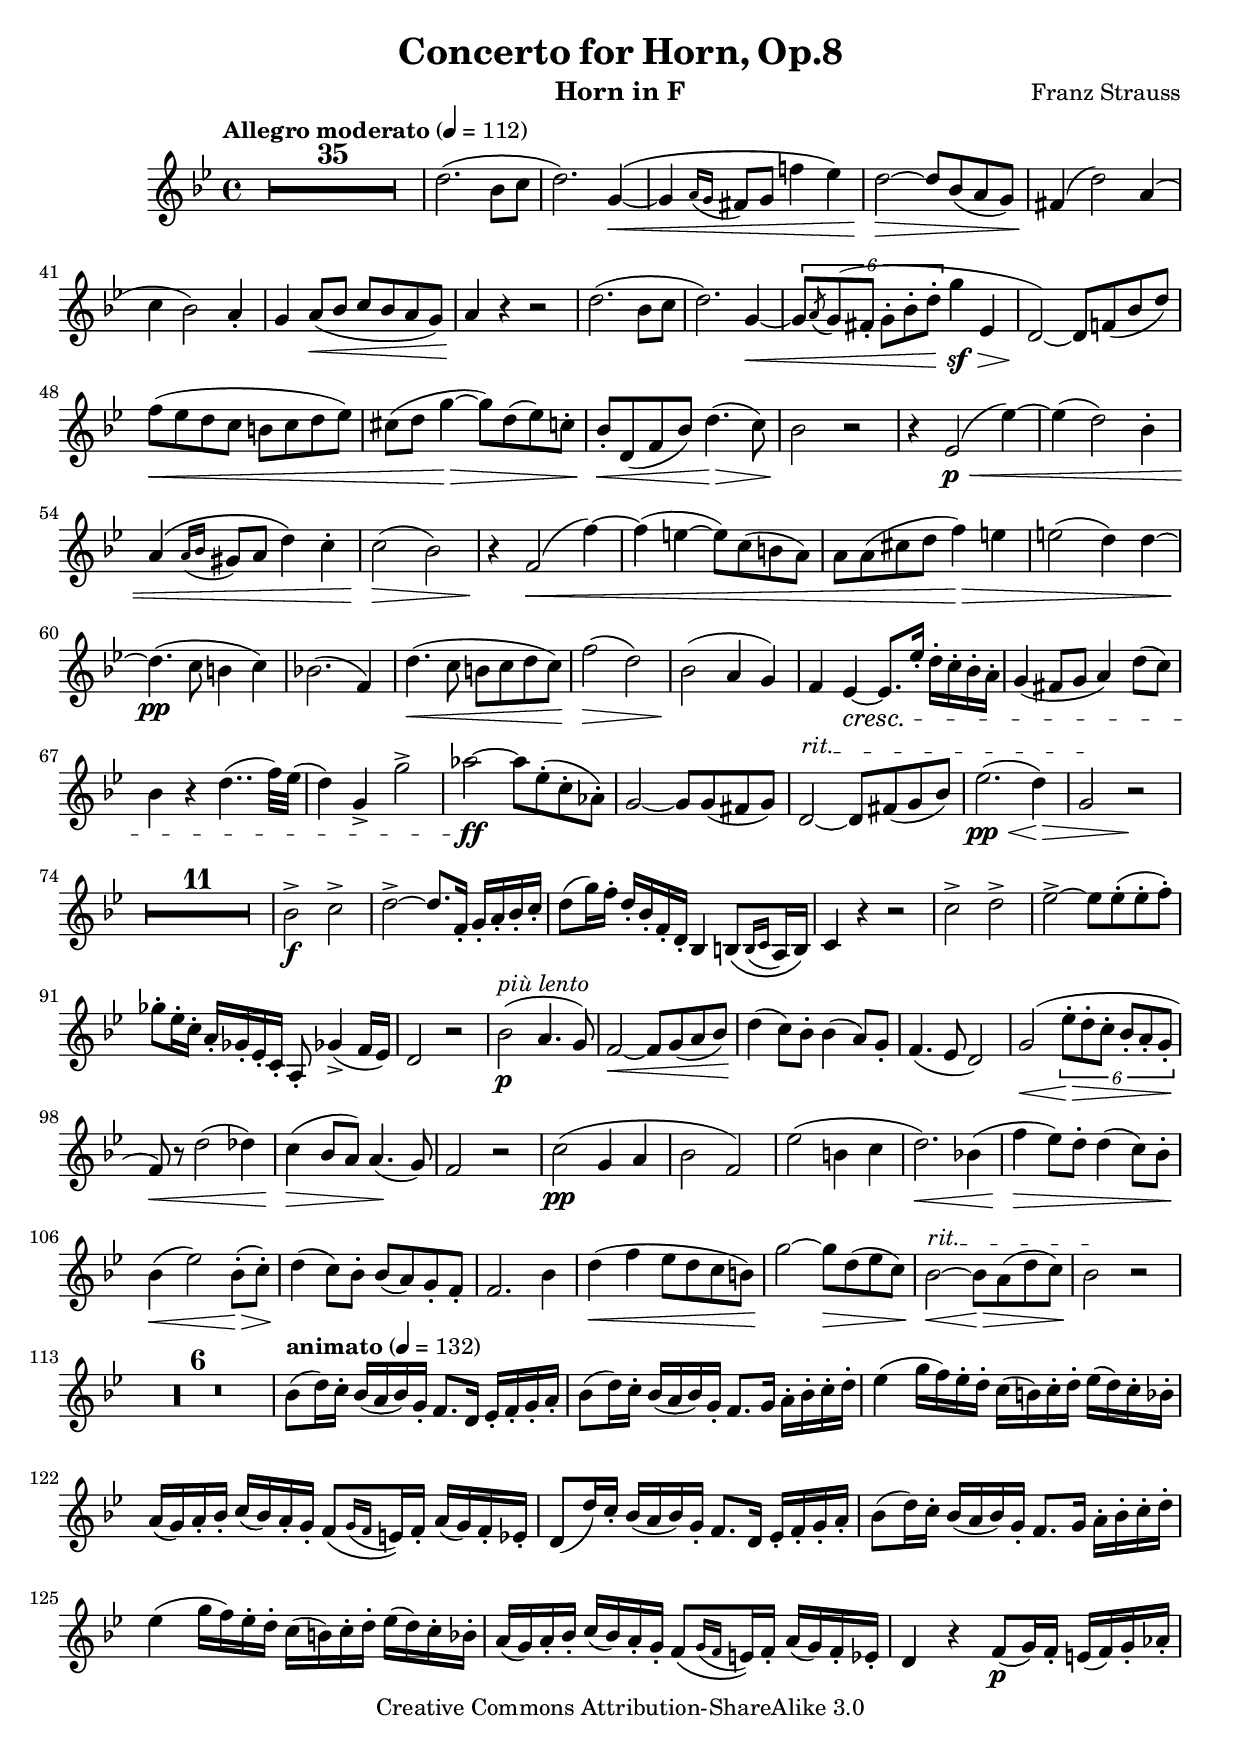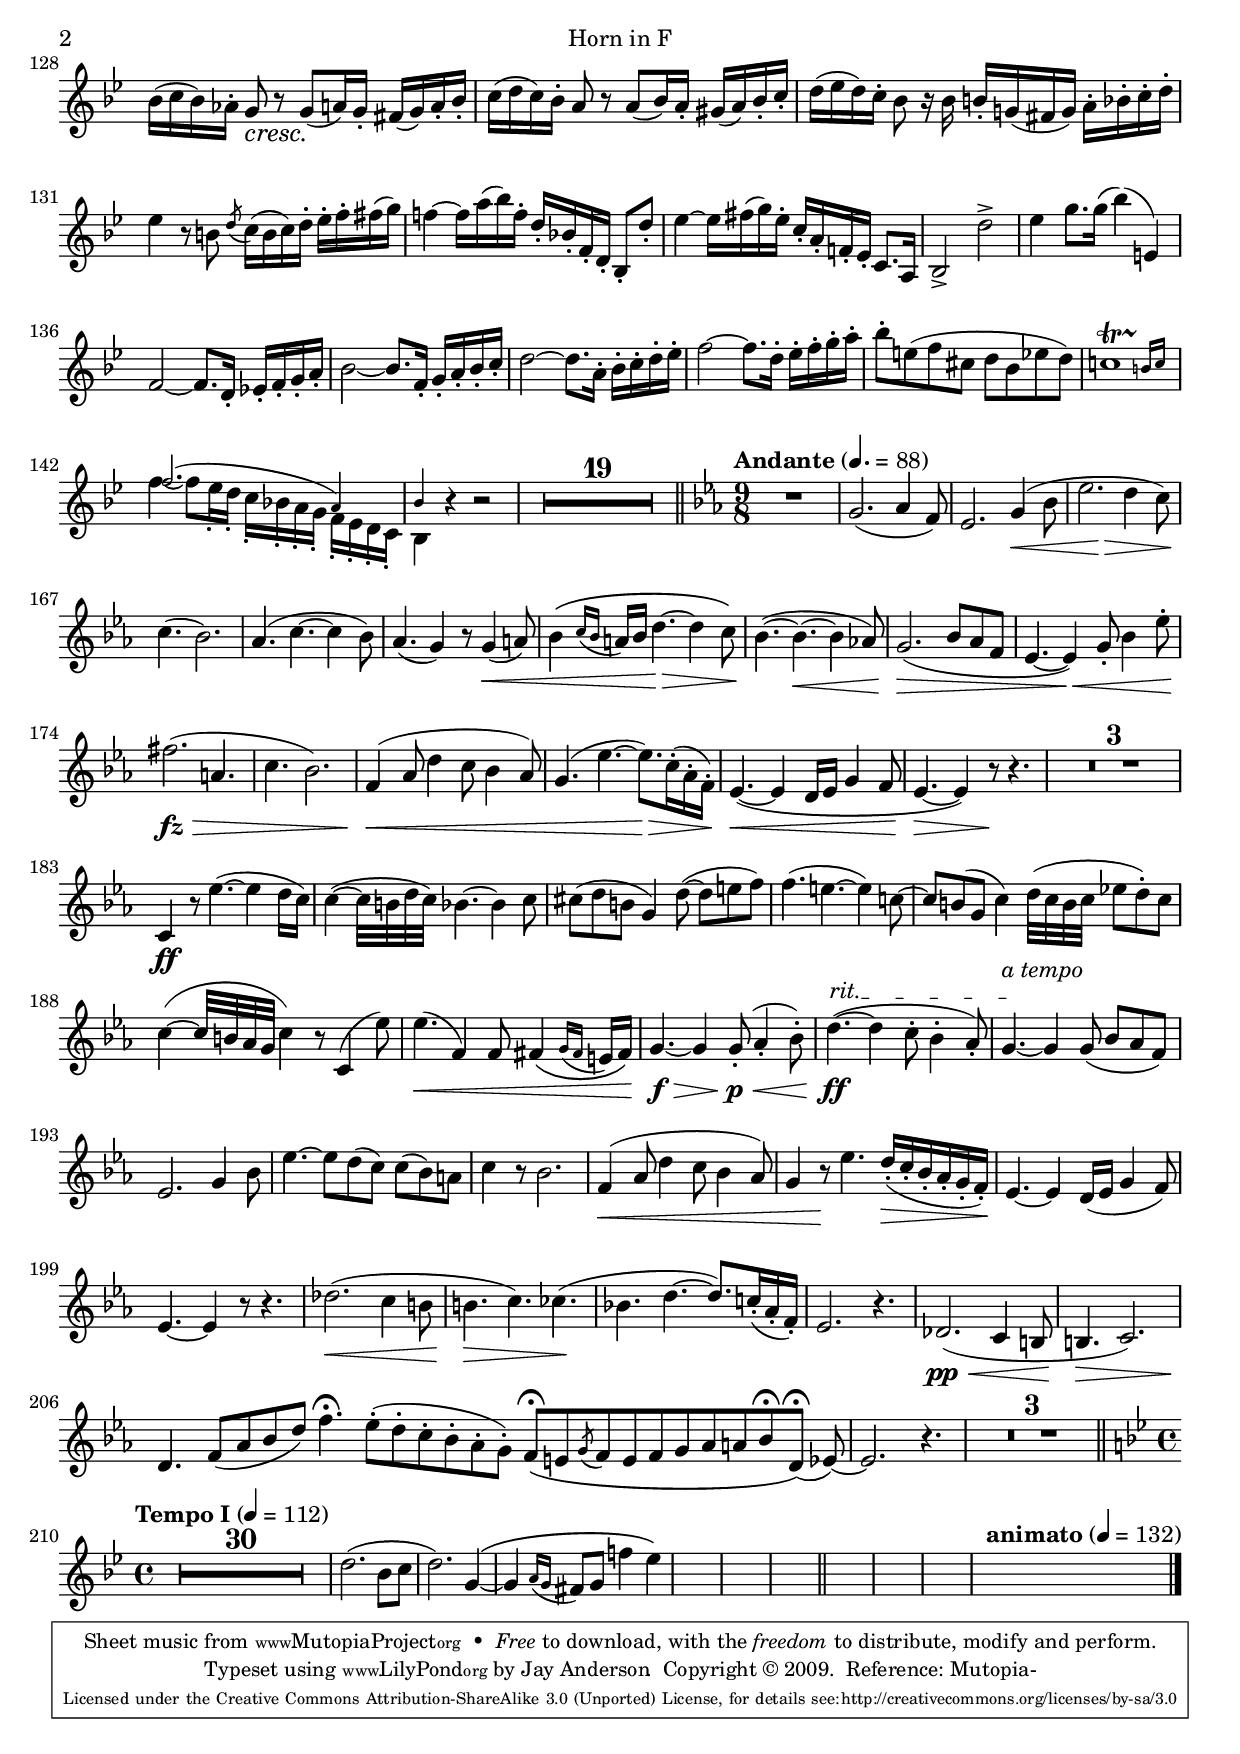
\version "2.12.2"

\version "2.12.2"

piuLento = \markup {\italic {più lento}}
animato = \markup {\italic {animato}}
aTempo = \markup {\italic {a tempo}}

cadenzaRest = {R8*27}

outlineMvtI =
{
  \time 4/4
  \tempo "Allegro moderato" 4=112
  s1*35 |

  %solo
  s1*38 |

  %piano
  s1*11 |

  %solo
  s1*8 |

  %piu lento
  s1*18 |

  %rit
  s1*2 |

  %piano
  s1*6 |

  \tempo "animato" 4=132
  s1*25 |

  %piano
  s1*19 | \bar "||"
}

outlineMvtII =
{
  \time 9/8
  \tempo "Andante" 4.=88
  s4.*3*28 |

  %rit
  s4.*3 |

  %a tempo
  s4.*3*14 |

  %cadenza
  s8*27 \bar "|" %Cadenza time
  s4.*3*4 | \bar "||"
}

outlineMvtIII =
{
  \time 4/4
  \tempo "Tempo I" 4=112
  s1*30 |

  %solo
  s1*28 |

  %piano
  s1*10 |

  %solo
  s1*5 | \bar "||"

  %c major
  s1*18 |

  %rit
  s1*2 |

  %piano
  s1*6 |

  \tempo "animato" 4=132
  s1*28 | \bar "|."
}

outline =
{
  \outlineMvtI
  \outlineMvtII
  \outlineMvtIII
}


\version "2.12.2"

\version "2.12.2"

piuLento = \markup {\italic {più lento}}
animato = \markup {\italic {animato}}
aTempo = \markup {\italic {a tempo}}

cadenzaRest = {R8*27}

outlineMvtI =
{
  \time 4/4
  \tempo "Allegro moderato" 4=112
  s1*35 |

  %solo
  s1*38 |

  %piano
  s1*11 |

  %solo
  s1*8 |

  %piu lento
  s1*18 |

  %rit
  s1*2 |

  %piano
  s1*6 |

  \tempo "animato" 4=132
  s1*25 |

  %piano
  s1*19 | \bar "||"
}

outlineMvtII =
{
  \time 9/8
  \tempo "Andante" 4.=88
  s4.*3*28 |

  %rit
  s4.*3 |

  %a tempo
  s4.*3*14 |

  %cadenza
  s8*27 \bar "|" %Cadenza time
  s4.*3*4 | \bar "||"
}

outlineMvtIII =
{
  \time 4/4
  \tempo "Tempo I" 4=112
  s1*30 |

  %solo
  s1*28 |

  %piano
  s1*10 |

  %solo
  s1*5 | \bar "||"

  %c major
  s1*18 |

  %rit
  s1*2 |

  %piano
  s1*6 |

  \tempo "animato" 4=132
  s1*28 | \bar "|."
}

outline =
{
  \outlineMvtI
  \outlineMvtII
  \outlineMvtIII
}



hornMvtI = \relative c''
{
  \key g \minor
  \transposition f
  R1*35 |
  d2.( bes8 c |
  d2.) g,4~\(\< |
  g \appoggiatura {a16[ g]} fis8 g f'4 ees\) |
  d2~\> d8 bes( a g) |
  fis4(\! d'2) a4( |
  c bes2) a4-. |
  g a8(\< bes c bes a g) |
  a4\! r r2 |
  d2.( bes8 c |
  d2.) g,4~\< |
  \times 4/6 {g8 \acciaccatura a8 g( fis-. g-. bes-. d-.} g4\sf\> ees,(
  d2~)\! d8 f( bes d) |
  f(\< ees d c b c d ees) |
  cis( d g4~\> g8) d( ees) c-. |
  bes-.\< d,( f bes) d4.(\> c8) |
  bes2\! r |
  r4 ees,2(\p\< ees'4~) |
  ees( d2) bes4-. |
  a\( \appoggiatura {a16[ bes]} gis8 a d4\) c-. |
  c2(\> bes) |
  r4\! f2(\< f'4~) |
  f( e~ e8) c( b a) |
  a a( cis d f4)\> e |
  e2( d4) d~ |
  d4.(\pp c8 b4 c) |
  bes2.( f4) |
  d'4.(\< c8 b c d c) |
  f2(\> d) |
  bes2(\! a4 g) |
  \crescTextCresc
  f4 ees~\< ees8. ees'16-. d-. c-. bes-. a-. |
  \crescHairpin
  g4( fis8 g a4) d8( c) |
  bes4 r d4..( f32) ees( |
  d4) g,-> g'2-> |
  aes2~\ff aes8 ees-.( c-. aes-.) |
  g2~ g8 g( fis g) |
  \override TextSpanner #'(bound-details left text) = "rit."
  d2~\startTextSpan d8 fis( g bes) |
  ees2.(\pp\< d4)\> |
  g,2\stopTextSpan r\! |
  R1*11 |
  bes2->\f c-> |
  d2~-> d8. f,16-. g-. a-. bes-. c-. |
  d8( g16) f-. d-. bes-. f-. d-. bes4 b8[\( \appoggiatura {b16[ c]} a16 b]\) |
  c4 r r2 |
  c'2-> d-> |
  ees~-> ees8 ees-.( ees-. f-.) |
  ges8-. ees16-. c-. a-. ges-. ees-. c-. a8-. ges'!4->( f16 ees) |
  d2 r |
  bes'2(\p^\piuLento a4. g8) |
  f2~\< f8 g( a bes) |
  d4(\! c8) bes-. bes4( a8) g-. |
  f4.( ees8 d2) |
  g2(\< \times 4/6 {ees'8-.\> d-. c-. bes-. a-. g-.} |
  f8)\< r8 d'2( des4) |
  c4(\> bes8 a) a4.(\! g8) |
  f2 r |
  c'2(\pp g4 a |
  bes2 f) |
  ees'2( b4 c |
  d2.)\< bes4( |
  f'4\> ees8) d-. d4( c8) bes-. |
  bes4(\< ees2) bes8-.(\> c-.) |
  d4(\! c8) bes-. bes( a) g-. f-. |
  f2. bes4 |
  d(\< f ees8 d c b) |
  g'2~\! g8\> d( ees c) |
  bes2~\<\startTextSpan bes8\> a( d c) |
  bes2\!\stopTextSpan r |
  R1*6 |
  bes8( d16) c-. bes( a bes) g-. f8. d16 ees-. f-. g-. a-. |
  bes8( d16) c-. bes( a bes) g-. f8. g16 a-. bes-. c-. d-. |
  ees4( g16 f) ees-. d-. c( b) c-. d-. ees( d) c-. bes-. |
  a( g) a-. bes-. c( bes) a-. g-. f8[\( \appoggiatura {g16[ f]} e16\) f]-. a( g) f-. ees-. |
  d8( d'16) c-. bes( a bes) g-. f8. d16 ees-. f-. g-. a-. |
  bes8( d16) c-. bes( a bes) g-. f8. g16 a-. bes-. c-. d-. |
  ees4( g16 f) ees-. d-. c( b) c-. d-. ees( d) c-. bes-. |
  a( g) a-. bes-. c( bes) a-. g-. f8[\( \appoggiatura {g16[ f]} e16\) f]-. a( g) f-. ees-. |
  d4 r f8(\p g16) f-. e( f) g-. aes-. |
  \override DynamicTextSpanner #'dash-period = #-1.0
  \crescTextCresc
  bes( c bes) aes-. g8\< r g( a16) g-. fis( g) a-. bes-. |
  c( d c) bes-. a8 r a( bes16) a-. gis( a) bes-. c-. |
  d( ees d) c-. bes8 r16 bes b-. g( fis g) a-. bes-. c-. d-. |
  ees4 r8 b \acciaccatura d8 c16( b c) d-. ees-. f-. fis( g) |
  f4~ f16 a( bes) f-. d-. bes-. f-. d-. bes8-. d'-. |
  ees4~ ees16 fis( g) ees-. c-. a-. f-. ees-. c8. a16 |
  bes2-> d'-> |
  ees4 g8. g16( bes4)( e,,) |
  f2~ f8. d16-. ees-. f-. g-. a-. |
  bes2~ bes8. f16-. g-. a-. bes-. c-. |
  d2~ d8. a16-. bes-. c-. d-. ees-. |
  f2~ f8. d16-. ees-. f-. g-. a-. |
  bes8-. e,( f cis d bes ees d) |
  \afterGrace c1\startTrillSpan {b16[\stopTrillSpan c]} |
  <<
    {
      \voiceTwo
      f4~ f8 ees16-. d-. c-. bes-. a-. g-. f-. ees-. d-. c-. |
      bes4
    }
    \new Voice
    {
      \voiceOne
      \override NoteHead #'font-size = #-3
      f''2.( a,4) |
      bes4
      \revert NoteHead #'font-size
    }
  >>
  \oneVoice
  r4 r2 |
  R1*19 |
}

hornMvtII = \relative c''
{
  \transposition f
  \key ees \major
  R4.*3 |
  g2.( aes4 f8) |
  \crescHairpin
  ees2. g4(\< bes8 |
  << {s4. s\>} {ees2.} >> d4 c8) |
  c4.(\! bes2.) |
  aes4.( c~ c4 bes8) |
  aes4.( g4) r8 g4(\< a8) |
  bes4\( \appoggiatura {c16[ bes]} a16 bes d4.~\> d4 c8\) |
  bes4.~(\! bes~\< bes4 aes8) |
  g2.(\> bes8 aes f |
  ees4.~ ees4)\< g8-. bes4 ees8-. |
  fis2.(\fz\> a,4. |
  c bes2.) |
  f4(\< aes8 d4 c8 bes4 aes8) |
  g4.( ees'~ ees8.)\> c16-.( aes-. f-.) |
  ees4.~(\< ees4 d16 ees g4 f8 |
  ees4.~\> ees4) r8\! r4. |
  R4.*3*3 |
  c4\ff r8 ees'4.~( ees4 d16 c) |
  c4~( c32 b d c) bes4.~ bes4 c8 |
  cis8( d b g4) d'8~( d e f) |
  f4.( e~ e4) c8~ |
  c b( g c4) d32( c b c ees8 d-.) c |
  c4~( c32 b aes g c4) r8 c,4( ees'8) |
  ees4.(\< f,4) f8 fis4\( \appoggiatura {g16[ fis]} e16 fis\) |
  g4.~\f\> g4 g8-.(\p\< aes4-. bes8-.) |
  \override TextSpanner #'(bound-details left text) = "rit."
  d4.~(\ff\startTextSpan d4 c8-. bes4-. aes8-.) |
  g4.~\!\stopTextSpan^\aTempo g4 g8( bes aes f) |
  ees2. g4 bes8 |
  ees4.~ ees8 d( c) c( bes) a |
  c4 r8 bes2. |
  f4(\< aes8 d4 c8 bes4 aes8) |
  g4 r8\! ees'4. d16-.(\> c-. bes-. aes-. g-. f-.) |
  ees4.~\! ees4 d16( ees g4 f8) |
  ees4.~ ees4 r8 r4. |
  des'2.(\< c4 b8 |
  b4.\> c) ces(\! |
  bes d~ d8.) c16-.( aes-. f-.) |
  ees2. r4. |
  des2.(\pp\< c4 b8 |
  b4.\> c2.) |
  \cadenzaOn
  d4.\! f8[( aes bes d]) f4.\fermata ees8[-.( d-. c-. bes-. aes-. g]-.) f[\(\fermata e \acciaccatura g8 f8 e f g aes a bes\fermata d,]\)(\fermata ees~)
  \cadenzaOff
  ees2. r4. |
  R4.*3*3 |
}

hornMvtIII = \relative c''
{
  \transposition f
  \key g \minor
  R1*30 |
  d2.( bes8\< c |
  d2.) g,4~\( |
  g \appoggiatura {a16[ g]} fis8 g f'4 ees\) |
}

horn =
{
  \hornMvtI
  \hornMvtII
  \hornMvtIII
}



\paper
{
  ragged-last-bottom = ##f
}

instrument = "Horn in F"

\include "header.lyi"

\score
{
  \new Staff
  {
    #(set-accidental-style 'modern)
    \set Score.skipBars = ##t
    << \outline \horn >>
  }
  \layout
  {
  }
  \midi
  {
  }
}
